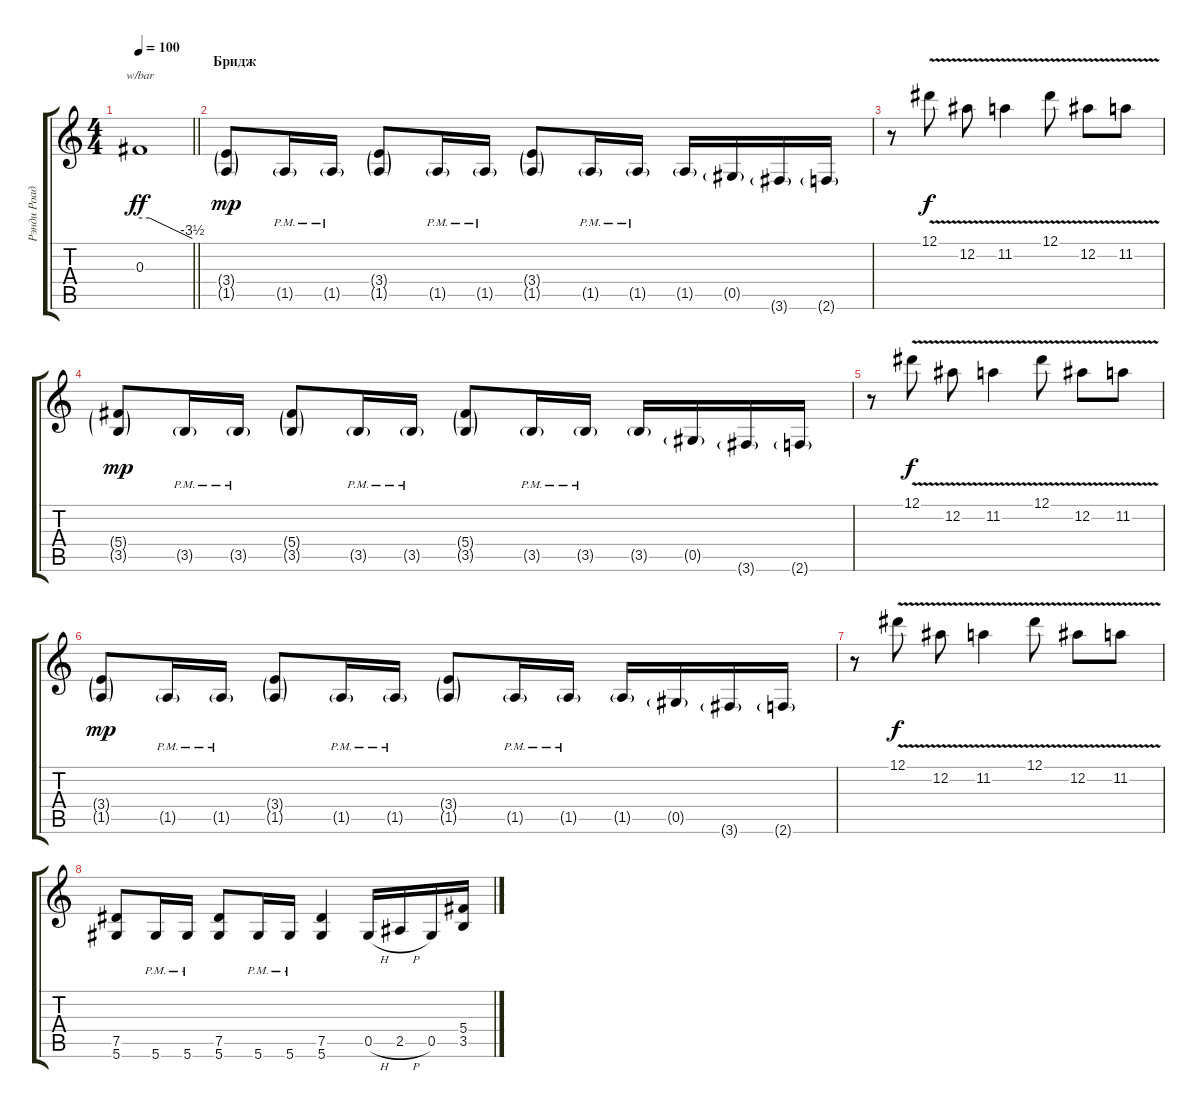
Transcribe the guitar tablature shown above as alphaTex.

\track ("Рэнди Роадс 1" "Рэнди Роад") {instrument distortionguitar}
\staff {score tabs}
\tuning (Eb4 Bb3 Gb3 Db3 Ab2 Eb2) {hide}
\ts (4 4)
\tempo 100
\clef g2
\barLineRight lightlight
\ks c
0.3.1{tbe (custom default 0 0 11 0 60 -14) dy ff} |
\section ("" "Бридж")
(3.4{g} 1.5{g}).8{dy mp instrument distortionguitar} 1.5{g pm}.16 1.5{g pm}.16 (3.4{g} 1.5{g}).8 1.5{g pm}.16 1.5{g pm}.16 (3.4{g} 1.5{g}).8 1.5{g pm}.16 1.5{g pm}.16 1.5{g}.16 0.5{g}.16 3.6{g}.16 2.6{g}.16 |
r.8 12.1{v}.8{dy f} 12.2{v}.8 11.2{v}.4 12.1{v}.8 12.2{v}.8 11.2{v}.8 |
(5.4{g} 3.5{g}).8{dy mp} 3.5{g pm}.16 3.5{g pm}.16 (5.4{g} 3.5{g}).8 3.5{g pm}.16 3.5{g pm}.16 (5.4{g} 3.5{g}).8 3.5{g pm}.16 3.5{g pm}.16 3.5{g}.16 0.5{g}.16 3.6{g}.16 2.6{g}.16 |
r.8 12.1{v}.8{dy f} 12.2{v}.8 11.2{v}.4 12.1{v}.8 12.2{v}.8 11.2{v}.8 |
(3.4{g} 1.5{g}).8{dy mp instrument distortionguitar} 1.5{g pm}.16 1.5{g pm}.16 (3.4{g} 1.5{g}).8 1.5{g pm}.16 1.5{g pm}.16 (3.4{g} 1.5{g}).8 1.5{g pm}.16 1.5{g pm}.16 1.5{g}.16 0.5{g}.16 3.6{g}.16 2.6{g}.16 |
r.8 12.1{v}.8{dy f} 12.2{v}.8 11.2{v}.4 12.1{v}.8 12.2{v}.8 11.2{v}.8 |
(7.5 5.6).8 5.6{pm}.16 5.6{pm}.16 (7.5 5.6).8 5.6{pm}.16 5.6{pm}.16 (7.5 5.6).4 0.5{h}.16 2.5{h}.16 0.5.16 (5.4 3.5).16
